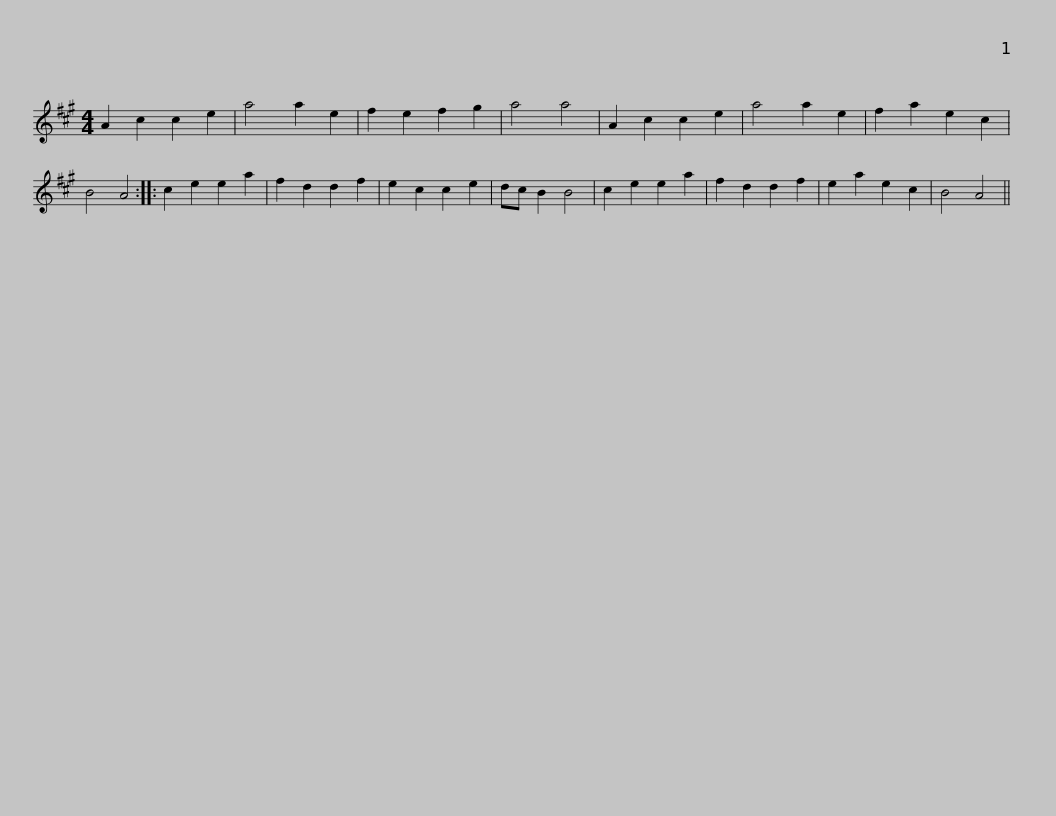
X:1
L:1/8
M:4/4
I:linebreak $
K:A
V:1 treble
V:1
 A2 c2 c2 e2 | a4 a2 e2 | f2 e2 f2 g2 | a4 a4 | A2 c2 c2 e2 | %5
 a4 a2 e2 | f2 a2 e2 c2 | B4 A4 :: c2 e2 e2 a2 | f2 d2 d2 f2 |$ %10
 e2 c2 c2 e2 | dc B2 B4 | c2 e2 e2 a2 | f2 d2 d2 f2 | e2 a2 e2 c2 | %15
 B4 A4 || %16
